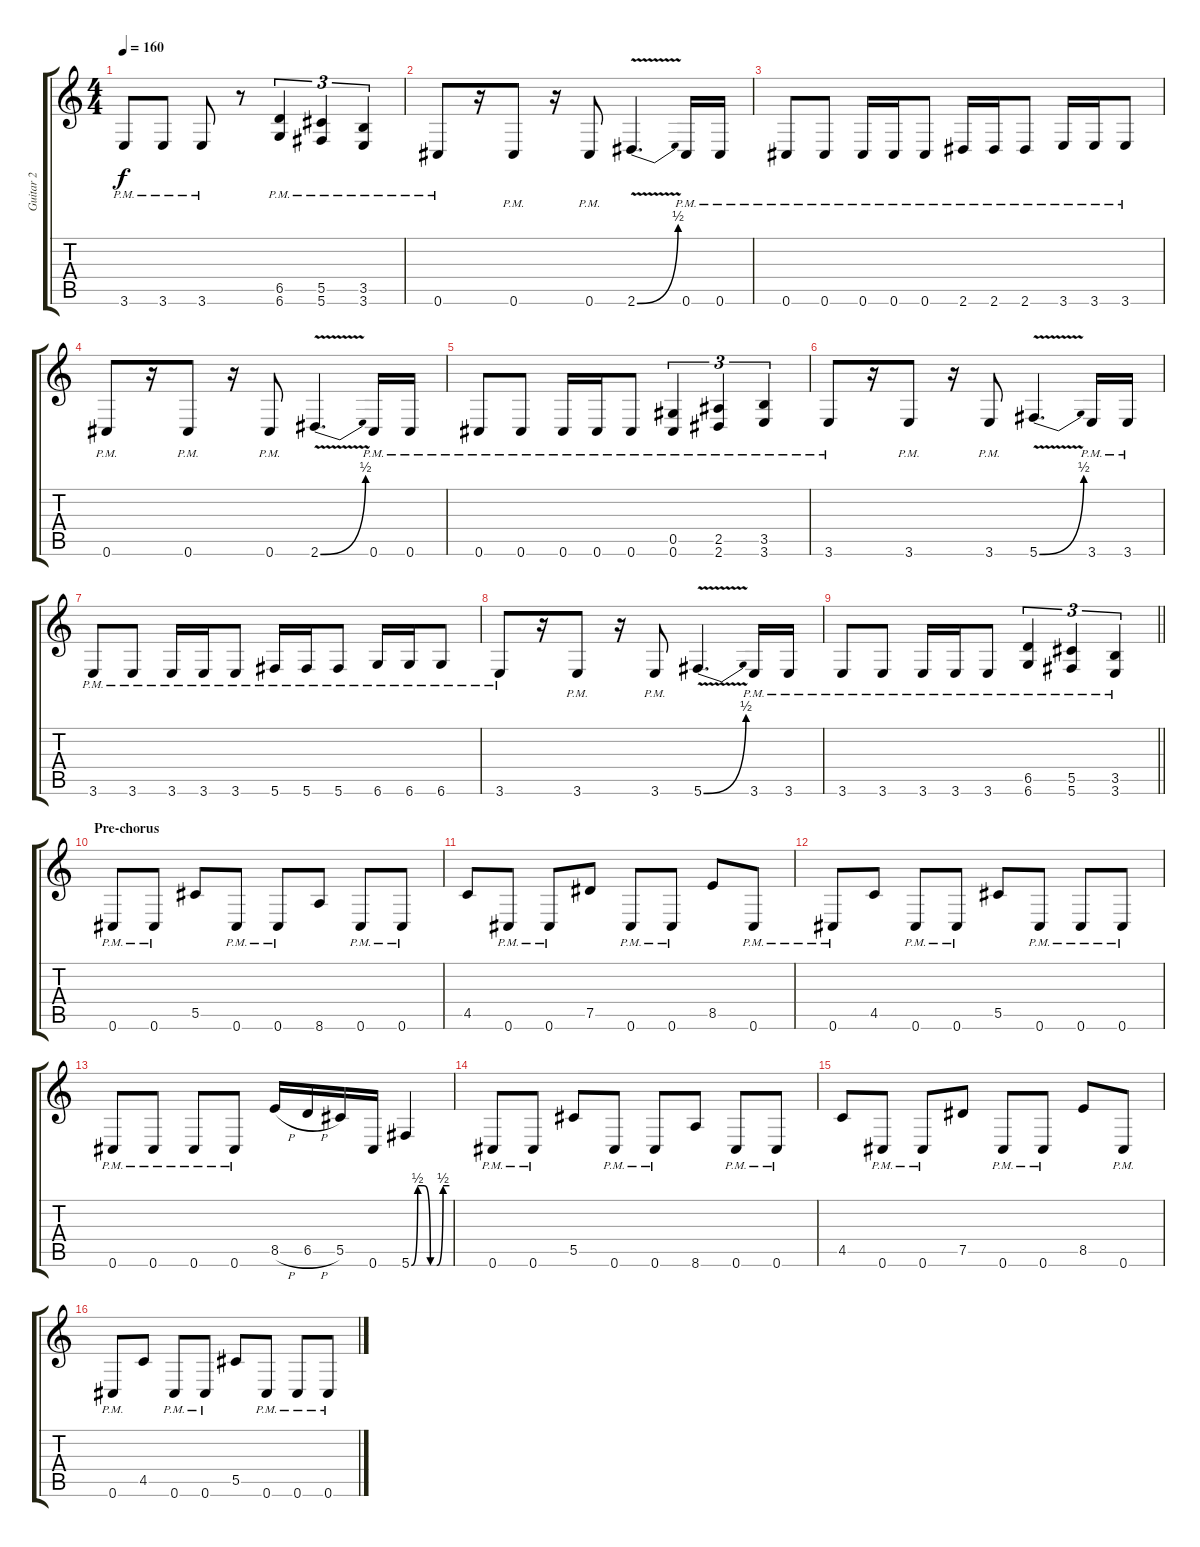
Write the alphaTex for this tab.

\track ("Guitar 2" "Guitar 2") {instrument overdrivenguitar}
\staff {score tabs}
\tuning (Eb4 Bb3 Gb3 Db3 Ab2 Db2) {hide}
\ts (4 4)
\tempo 160
\clef g2
\ks c
3.6{pm}.8{dy f} 3.6{pm}.8 3.6{pm}.8 r.8 (6.5{pm} 6.6{pm}).4{tu (3 2)} (5.5{pm} 5.6{pm}).4{tu (3 2)} (3.5{pm} 3.6).4{tu (3 2)} |
0.6{pm}.8 r.16 0.6{pm}.8 r.16 0.6{pm}.8 2.6{be (bend 0 0 60 2) v}.4{d} 0.6{pm}.16 0.6{pm}.16 |
0.6{pm}.8 0.6{pm}.8 0.6{pm}.16 0.6{pm}.16 0.6{pm}.8 2.6{pm}.16 2.6{pm}.16 2.6{pm}.8 3.6{pm}.16 3.6{pm}.16 3.6{pm}.8 |
0.6{pm}.8 r.16 0.6{pm}.8 r.16 0.6{pm}.8 2.6{be (bend 0 0 60 2) v}.4{d} 0.6{pm}.16 0.6{pm}.16 |
0.6{pm}.8 0.6{pm}.8 0.6{pm}.16 0.6{pm}.16 0.6{pm}.8 (0.5{pm} 0.6{pm}).4{tu (3 2)} (2.5{pm} 2.6{pm}).4{tu (3 2)} (3.5{pm} 3.6{pm}).4{tu (3 2)} |
3.6{pm}.8 r.16 3.6{pm}.8 r.16 3.6{pm}.8 5.6{be (bend 0 0 60 2) v}.4{d} 3.6{pm}.16 3.6{pm}.16 |
3.6{pm}.8 3.6{pm}.8 3.6{pm}.16 3.6{pm}.16 3.6{pm}.8 5.6{pm}.16 5.6{pm}.16 5.6{pm}.8 6.6{pm}.16 6.6{pm}.16 6.6{pm}.8 |
3.6{pm}.8 r.16 3.6{pm}.8 r.16 3.6{pm}.8 5.6{be (bend 0 0 60 2) v}.4{d} 3.6{pm}.16 3.6{pm}.16 |
\barLineRight lightlight
3.6{pm}.8 3.6{pm}.8 3.6{pm}.16 3.6{pm}.16 3.6{pm}.8 (6.5{pm} 6.6{pm}).4{tu (3 2)} (5.5{pm} 5.6{pm}).4{tu (3 2)} (3.5{pm} 3.6).4{tu (3 2)} |
\section ("" "Pre-chorus")
0.6{pm}.8 0.6{pm}.8 5.5.8 0.6{pm}.8 0.6{pm}.8 8.6.8 0.6{pm}.8 0.6{pm}.8 |
4.5.8 0.6{pm}.8 0.6{pm}.8 7.5.8 0.6{pm}.8 0.6{pm}.8 8.5.8 0.6{pm}.8 |
0.6{pm}.8 4.5.8 0.6{pm}.8 0.6{pm}.8 5.5.8 0.6{pm}.8 0.6{pm}.8 0.6{pm}.8 |
0.6{pm}.8 0.6{pm}.8 0.6{pm}.8 0.6{pm}.8 8.5{h}.16 6.5{h}.16 5.5.16 0.6.16 5.6{be (custom 0 0 10 2 20 2 30 0 40 0 50 2 60 2)}.4 |
0.6{pm}.8 0.6{pm}.8 5.5.8 0.6{pm}.8 0.6{pm}.8 8.6.8 0.6{pm}.8 0.6{pm}.8 |
4.5.8 0.6{pm}.8 0.6{pm}.8 7.5.8 0.6{pm}.8 0.6{pm}.8 8.5.8 0.6{pm}.8 |
0.6{pm}.8 4.5.8 0.6{pm}.8 0.6{pm}.8 5.5.8 0.6{pm}.8 0.6{pm}.8 0.6{pm}.8
